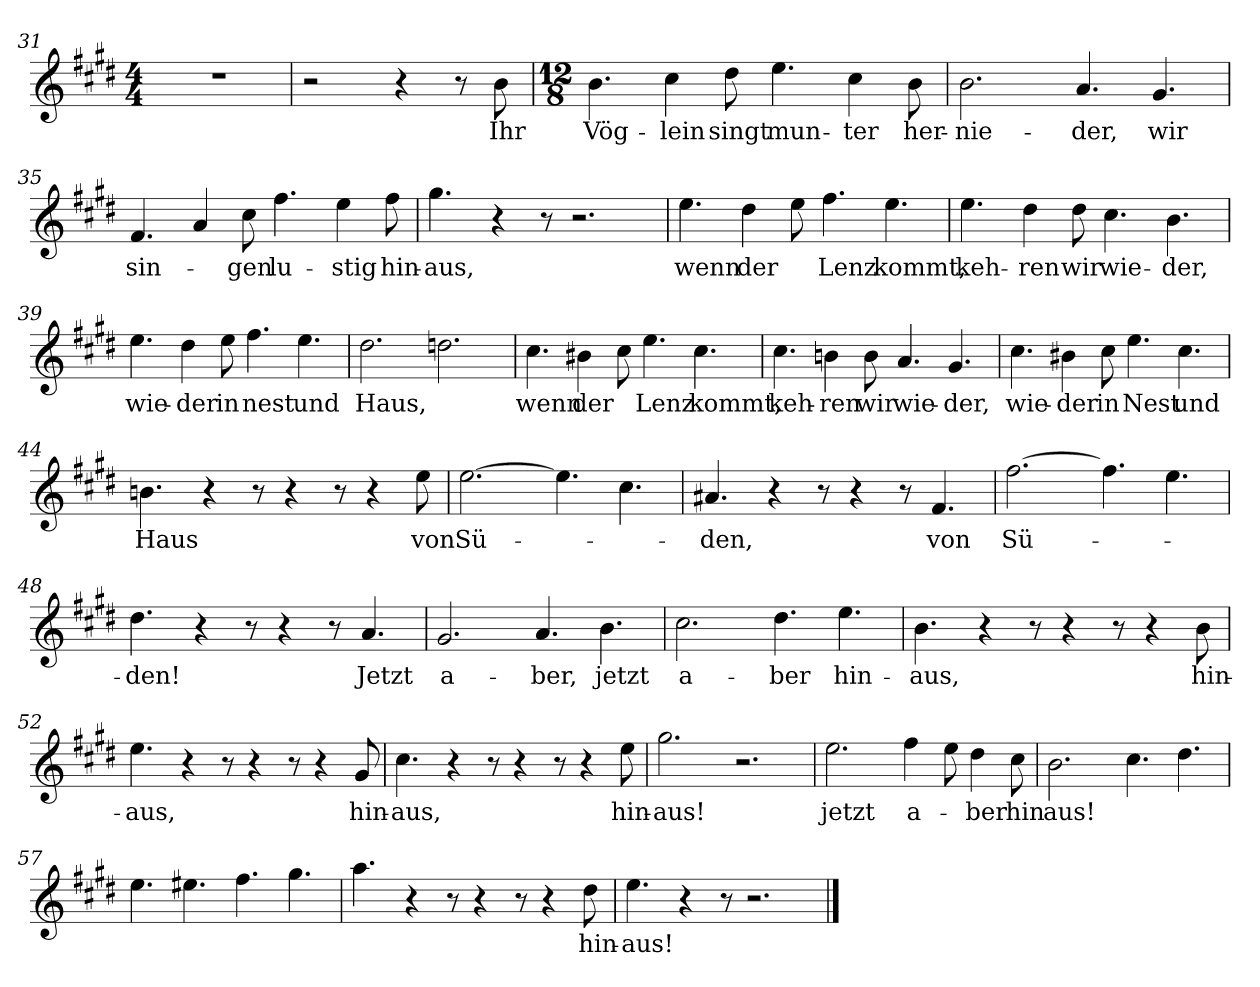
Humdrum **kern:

**kern	**text
*part1	*part1
*staff1	*staff1
*clefG2	*
*k[f#c#g#d#]	*
*M4/4	*
=31	=31
1r	.
!!LO:LB:g=z
=32	=32
2r	.
4r	.
8r	.
!	!LO:LY:b
8b\	Ihr
=33	=33
*M12/8	*
!	!LO:LY:b
4.b\	Vög-
!	!LO:LY:b
4cc#\	-lein
!	!LO:LY:b
8dd#\	singt
!	!LO:LY:b
4.ee\	mun-
!	!LO:LY:b
4cc#\	-ter
!	!LO:LY:b
8b\	her-
=34	=34
!	!LO:LY:b
2.b\	-nie-
!	!LO:LY:b
4.a/	-der,
!	!LO:LY:b
4.g#/	wir
=35	=35
!	!LO:LY:b
4.f#/	sin-
4a/	.
!	!LO:LY:b
8cc#\	-gen
!	!LO:LY:b
4.ff#\	lu-
!	!LO:LY:b
4ee\	-stig
!	!LO:LY:b
8ff#\	hin-
=36	=36
!	!LO:LY:b
4.gg#\	-aus,
4r	.
8r	.
2.r	.
=37	=37
!	!LO:LY:b
4.ee\	wenn
!	!LO:LY:b
4dd#\	der
8ee\	.
!	!LO:LY:b
4.ff#\	Lenz
!	!LO:LY:b
4.ee\	kommt,
!!LO:LB:g=z
=38	=38
!	!LO:LY:b
4.ee\	keh-
!	!LO:LY:b
4dd#\	-ren
!	!LO:LY:b
8dd#\	wir
!	!LO:LY:b
4.cc#\	wie-
!	!LO:LY:b
4.b\	-der,
=39	=39
!	!LO:LY:b
4.ee\	wie-
!	!LO:LY:b
4dd#\	-der
!	!LO:LY:b
8ee\	in
!	!LO:LY:b
4.ff#\	nest
!	!LO:LY:b
4.ee\	und
=40	=40
!	!LO:LY:b
2.dd#\	Haus,
2.ddn\	.
=41	=41
!	!LO:LY:b
4.cc#\	wenn
!	!LO:LY:b
4b#X\	der
8cc#\	.
!	!LO:LY:b
4.ee\	Lenz
!	!LO:LY:b
4.cc#\	kommt,
=42	=42
!	!LO:LY:b
4.cc#\	keh-
!	!LO:LY:b
4bn\	-ren
!	!LO:LY:b
8b\	wir
!	!LO:LY:b
4.a/	wie-
!	!LO:LY:b
4.g#/	-der,
!!LO:LB:g=z
=43	=43
!	!LO:LY:b
4.cc#\	wie-
!	!LO:LY:b
4b#X\	-der
!	!LO:LY:b
8cc#\	in
!	!LO:LY:b
4.ee\	Nest
!	!LO:LY:b
4.cc#\	und
=44	=44
!	!LO:LY:b
4.bn\	Haus
4r	.
8r	.
4r	.
8r	.
4r	.
!	!LO:LY:b
8ee\	von
=45	=45
!	!LO:LY:b
[2.ee\	Sü-
4.ee\]	.
4.cc#\	.
=46	=46
!	!LO:LY:b
4.a#X/	-den,
4r	.
8r	.
4r	.
8r	.
!	!LO:LY:b
4.f#/	von
=47	=47
!	!LO:LY:b
[2.ff#\	Sü-
4.ff#\]	.
4.ee\	.
=48	=48
!	!LO:LY:b
4.dd#\	-den!
4r	.
8r	.
4r	.
8r	.
!	!LO:LY:b
4.a/	Jetzt
=49	=49
!	!LO:LY:b
2.g#/	a-
!	!LO:LY:b
4.a/	-ber,
!	!LO:LY:b
4.b\	jetzt
!!LO:LB:g=z
=50	=50
!	!LO:LY:b
2.cc#\	a-
!	!LO:LY:b
4.dd#\	-ber
!	!LO:LY:b
4.ee\	hin-
=51	=51
!	!LO:LY:b
4.b\	-aus,
4r	.
8r	.
4r	.
8r	.
4r	.
!	!LO:LY:b
8b\	hin-
=52	=52
!	!LO:LY:b
4.ee\	-aus,
4r	.
8r	.
4r	.
8r	.
4r	.
!	!LO:LY:b
8g#/	hin-
=53	=53
!	!LO:LY:b
4.cc#\	-aus,
4r	.
8r	.
4r	.
8r	.
4r	.
!	!LO:LY:b
8ee\	hin-
=54	=54
!	!LO:LY:b
2.gg#\	-aus!
2.r	.
=55	=55
!	!LO:LY:b
2.ee\	jetzt
!	!LO:LY:b
4ff#\	a-
8ee\	.
!	!LO:LY:b
4dd#\	-ber
!	!LO:LY:b
8cc#\	hin
=56	=56
!	!LO:LY:b
2.b\	-aus!
4.cc#\	.
4.dd#\	.
!!LO:LB:g=z
=57	=57
4.ee\	.
4.ee#X\	.
4.ff#\	.
4.gg#\	.
=58	=58
4.aa\	.
4r	.
8r	.
4r	.
8r	.
4r	.
!	!LO:LY:b
8dd#\	hin-
=59	=59
!	!LO:LY:b
4.ee\	-aus!
4r	.
8r	.
2.r	.
==	==
*-	*-
